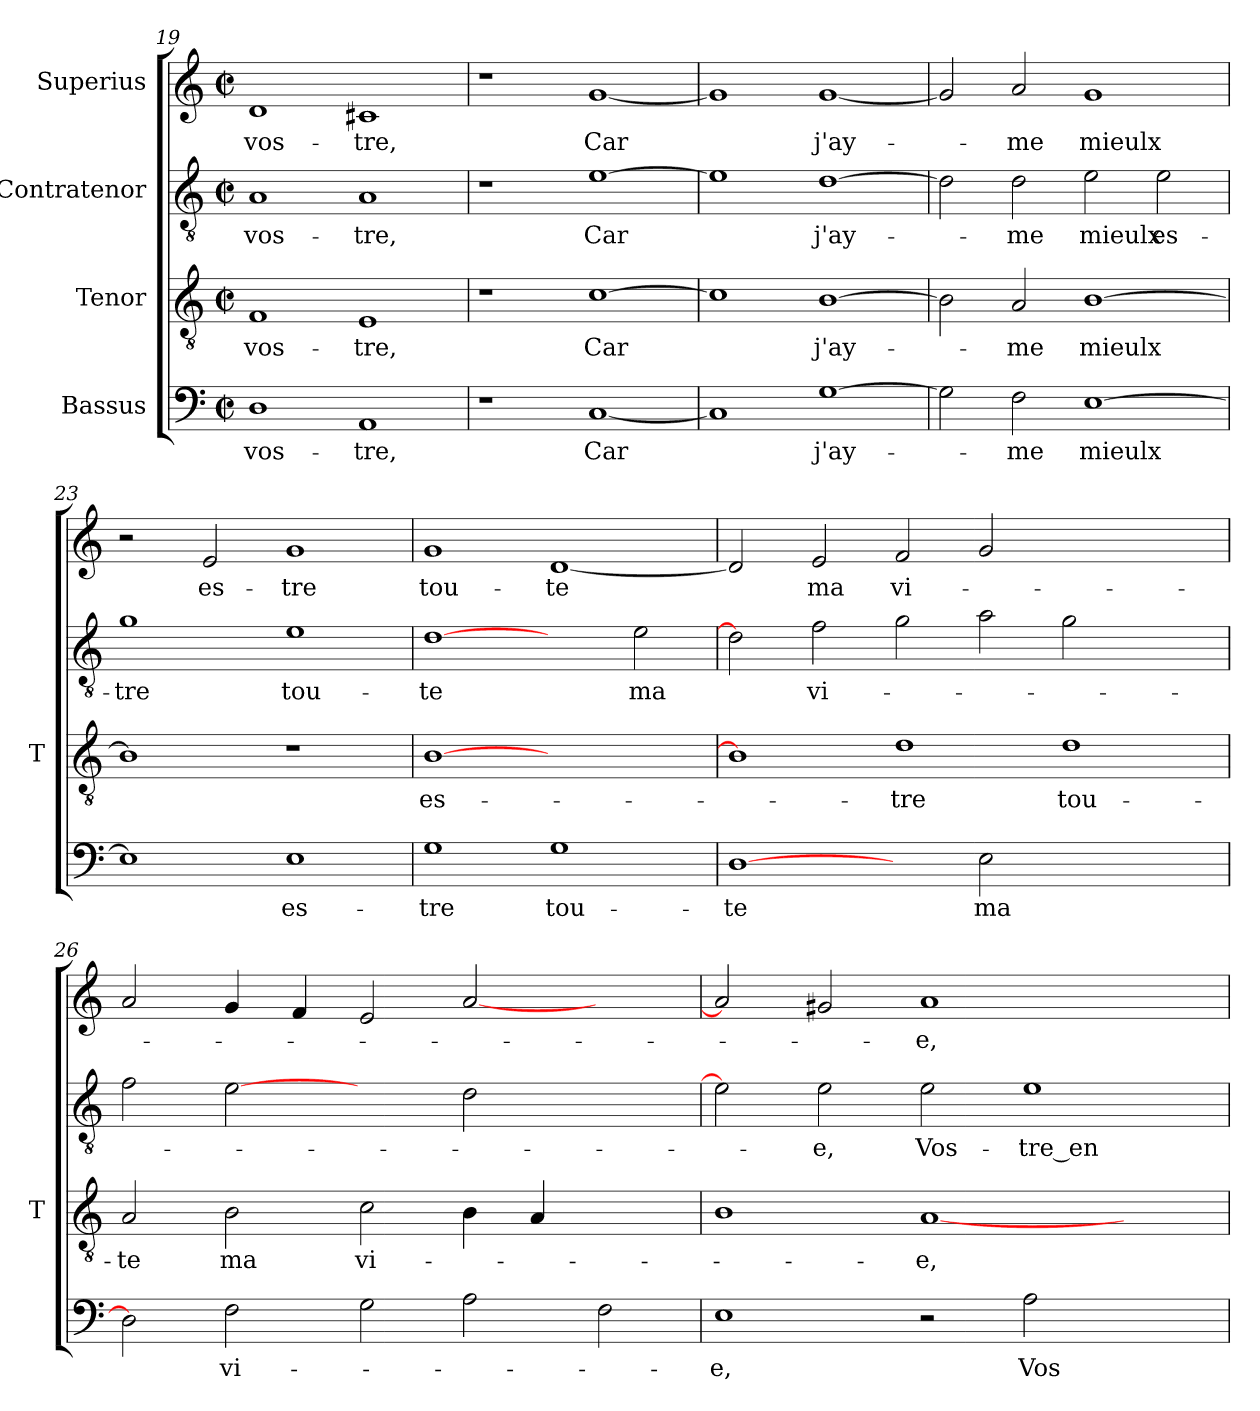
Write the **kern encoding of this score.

**kern	**text	**kern	**text	**kern	**text	**kern	**text
*part4	*part4	*part3	*part3	*part2	*part2	*part1	*part1
*staff4	*staff4	*staff3	*staff3	*staff2	*staff2	*staff1	*staff1
*I"Bassus	*	*I"Tenor	*	*I"Contratenor	*	*I"Superius	*
*	*	*I'T	*	*	*	*	*
*clefF4	*	*clefGv2	*	*clefGv2	*	*clefG2	*
*k[]	*	*k[]	*	*k[]	*	*k[]	*
*C:	*	*C:	*	*C:	*	*C:	*
*M2/2	*	*M2/2	*	*M2/2	*	*M2/2	*
*met(c|)	*	*met(c|)	*	*met(c|)	*	*met(c|)	*
=19	=19	=19	=19	=19	=19	=19	=19
1D	vos-	1F	vos-	1A	vos-	1d	vos-
1AA	-tre,	1E	-tre,	1A	-tre,	1c#X	-tre,
=20	=20	=20	=20	=20	=20	=20	=20
1r	.	1r	.	1r	.	1r	.
[1C	-Car	[1c	-Car	[1e	-Car	[1g	-Car
=21	=21	=21	=21	=21	=21	=21	=21
1C]	.	1c]	.	1e]	.	1g]	.
[1G	j'ay-	[1B	j'ay-	[1d	j'ay-	[1g	j'ay-
!!LO:PB:g=z
=22	=22	=22	=22	=22	=22	=22	=22
2G]	.	2B]	.	2d]	.	2g]	.
2F	-me	2A	-me	2d	-me	2a	-me
[1E	-mieulx	[1B	-mieulx	2e	-mieulx	1g	-mieulx
.	.	.	.	2e	es-	.	.
=23	=23	=23	=23	=23	=23	=23	=23
1E]	.	1B]	.	1g	-tre	2r	.
.	.	.	.	.	.	2e	es-
1E	es-	1r	.	1e	tou-	1g	-tre
=24	=24	=24	=24	=24	=24	=24	=24
1G	-tre	[1B	es-	[1d	-te	1g	tou-
1G	tou-	1ryy	.	2ryy	.	[1d	-te
.	.	.	.	2e	-ma	.	.
=25	=25	=25	=25	=25	=25	=25	=25
[1D	-te	1B]	.	2d]	.	2d]	.
.	.	.	.	2f	vi-	2e	-ma
2ryy	.	1d	-tre	2g	.	2f	vi-
2E	-ma	.	.	2a	.	2g	.
1ryy	.	1d	tou-	2g	.	1ryy	.
.	.	.	.	2ryy	.	.	.
=26	=26	=26	=26	=26	=26	=26	=26
2D]	.	2A	-te	2f	.	2a	.
2F	vi-	2B	-ma	[2e	.	4g	.
.	.	.	.	.	.	4f	.
2G	.	2c	vi-	2ryy	.	2e	.
2A	.	4B	.	2d	.	[2a	.
.	.	4A	.	.	.	.	.
2F	.	2ryy	.	2ryy	.	2ryy	.
=27	=27	=27	=27	=27	=27	=27	=27
1E	-e,	1B	.	2e]	.	2a]	.
.	.	.	.	2e	-e,	2g#X	.
2r	.	[1A	-e,	2e	Vos-	1a	-e,
2A	Vos-	.	.	1e	-tre_en	.	.
2ryy	.	2ryy	.	.	.	2ryy	.
=	=	=	=	=	=	=	=
*-	*-	*-	*-	*-	*-	*-	*-
